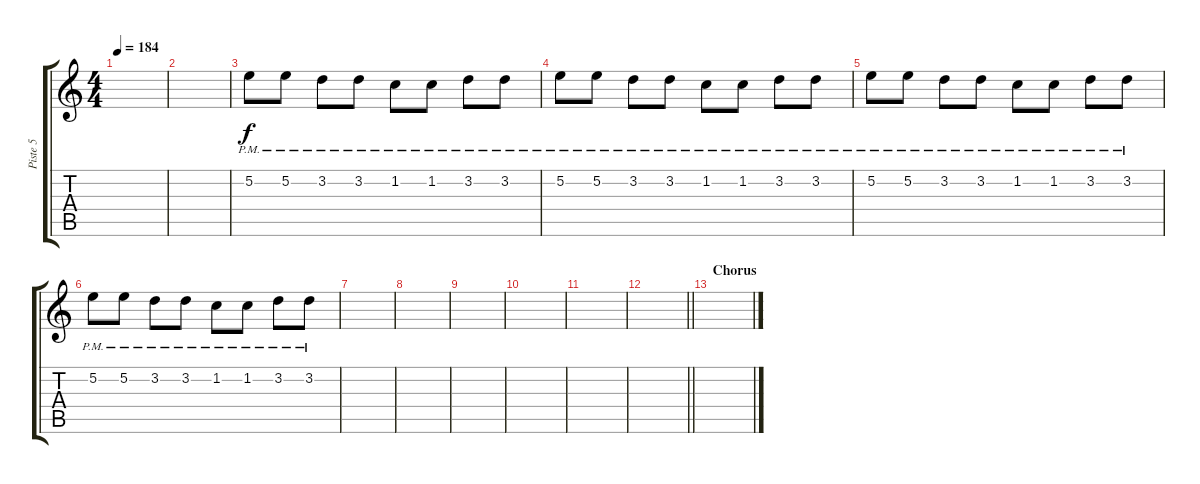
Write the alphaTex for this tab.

\track ("Piste 5" "Piste 5") {instrument distortionguitar}
\staff {score tabs}
\tuning (E4 B3 G3 D3 A2 E2) {hide}
\ts (4 4)
\tempo 184
\clef g2
\ks c
|
|
5.2{pm}.8 5.2{pm}.8 3.2{pm}.8 3.2{pm}.8 1.2{pm}.8 1.2{pm}.8 3.2{pm}.8 3.2{pm}.8 |
5.2{pm}.8 5.2{pm}.8 3.2{pm}.8 3.2{pm}.8 1.2{pm}.8 1.2{pm}.8 3.2{pm}.8 3.2{pm}.8 |
5.2{pm}.8 5.2{pm}.8 3.2{pm}.8 3.2{pm}.8 1.2{pm}.8 1.2{pm}.8 3.2{pm}.8 3.2{pm}.8 |
5.2{pm}.8 5.2{pm}.8 3.2{pm}.8 3.2{pm}.8 1.2{pm}.8 1.2{pm}.8 3.2{pm}.8 3.2{pm}.8 |
|
|
|
|
|
\barLineRight lightlight
|
\section ("" "Chorus")
